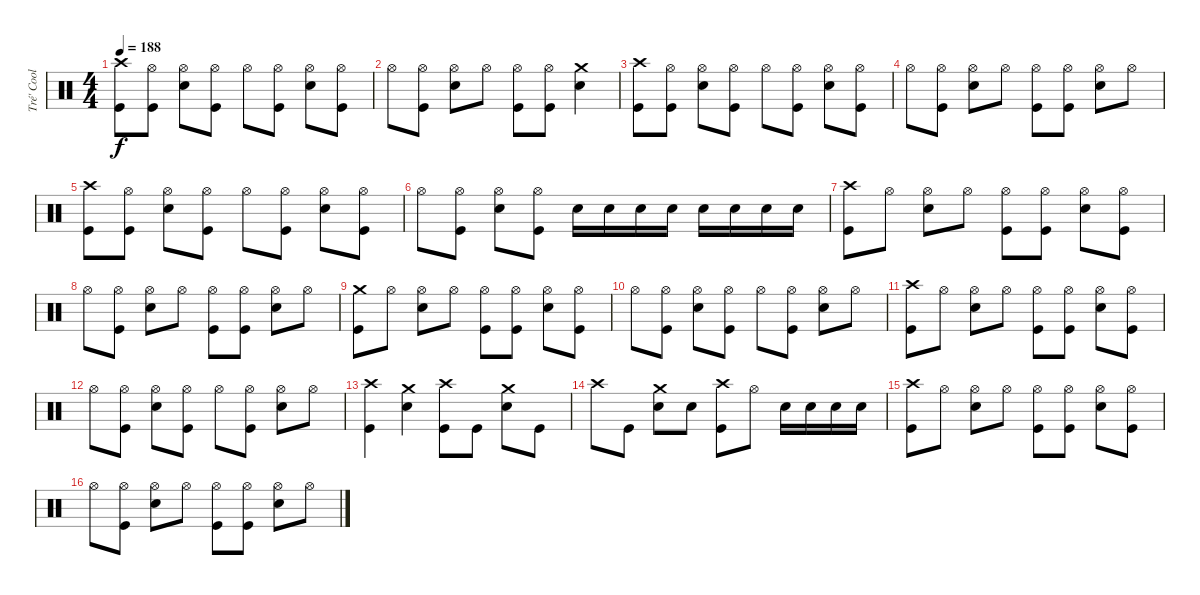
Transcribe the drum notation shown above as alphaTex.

\track ("Tré' Cool" "Tré' Cool") {instrument percussion}
\staff {score}
\articulation defaults
\ts (4 4)
\tempo 188
\clef neutral
\ks c
("Crash high (hit)" "Kick (hit)").8{dy f} ("Hi-Hat (open)" "Kick (hit)").8 ("Hi-Hat (open)" "Electric Snare (hit)").8 ("Hi-Hat (open)" "Kick (hit)").8 "Hi-Hat (open)".8 ("Hi-Hat (open)" "Kick (hit)").8 ("Hi-Hat (open)" "Electric Snare (hit)").8 ("Hi-Hat (open)" "Kick (hit)").8 |
"Hi-Hat (open)".8 ("Hi-Hat (open)" "Kick (hit)").8 ("Hi-Hat (open)" "Electric Snare (hit)").8 "Hi-Hat (open)".8 ("Hi-Hat (open)" "Kick (hit)").8 ("Hi-Hat (open)" "Kick (hit)").8 ("Crash medium (hit)" "Electric Snare (hit)").4 |
("Crash high (hit)" "Kick (hit)").8 ("Hi-Hat (open)" "Kick (hit)").8 ("Hi-Hat (open)" "Electric Snare (hit)").8 ("Hi-Hat (open)" "Kick (hit)").8 "Hi-Hat (open)".8 ("Hi-Hat (open)" "Kick (hit)").8 ("Hi-Hat (open)" "Electric Snare (hit)").8 ("Hi-Hat (open)" "Kick (hit)").8 |
"Hi-Hat (open)".8 ("Hi-Hat (open)" "Kick (hit)").8 ("Hi-Hat (open)" "Electric Snare (hit)").8 "Hi-Hat (open)".8 ("Hi-Hat (open)" "Kick (hit)").8 ("Hi-Hat (open)" "Kick (hit)").8 ("Hi-Hat (open)" "Electric Snare (hit)").8 "Hi-Hat (open)".8 |
("Crash high (hit)" "Kick (hit)").8 ("Hi-Hat (open)" "Kick (hit)").8 ("Hi-Hat (open)" "Electric Snare (hit)").8 ("Hi-Hat (open)" "Kick (hit)").8 "Hi-Hat (open)".8 ("Hi-Hat (open)" "Kick (hit)").8 ("Hi-Hat (open)" "Electric Snare (hit)").8 ("Hi-Hat (open)" "Kick (hit)").8 |
"Hi-Hat (open)".8 ("Hi-Hat (open)" "Kick (hit)").8 ("Hi-Hat (open)" "Electric Snare (hit)").8 ("Hi-Hat (open)" "Kick (hit)").8 "Electric Snare (hit)".16 "Electric Snare (hit)".16 "Electric Snare (hit)".16 "Electric Snare (hit)".16 "Electric Snare (hit)".16 "Electric Snare (hit)".16 "Electric Snare (hit)".16 "Electric Snare (hit)".16 |
("Crash high (hit)" "Kick (hit)").8 "Hi-Hat (open)".8 ("Hi-Hat (open)" "Electric Snare (hit)").8 "Hi-Hat (open)".8 ("Hi-Hat (open)" "Kick (hit)").8 ("Hi-Hat (open)" "Kick (hit)").8 ("Hi-Hat (open)" "Electric Snare (hit)").8 ("Hi-Hat (open)" "Kick (hit)").8 |
"Hi-Hat (open)".8 ("Hi-Hat (open)" "Kick (hit)").8 ("Hi-Hat (open)" "Electric Snare (hit)").8 "Hi-Hat (open)".8 ("Hi-Hat (open)" "Kick (hit)").8 ("Hi-Hat (open)" "Kick (hit)").8 ("Hi-Hat (open)" "Electric Snare (hit)").8 "Hi-Hat (open)".8 |
("Crash medium (hit)" "Kick (hit)").8 "Hi-Hat (open)".8 ("Hi-Hat (open)" "Electric Snare (hit)").8 "Hi-Hat (open)".8 ("Hi-Hat (open)" "Kick (hit)").8 ("Hi-Hat (open)" "Kick (hit)").8 ("Hi-Hat (open)" "Electric Snare (hit)").8 ("Hi-Hat (open)" "Kick (hit)").8 |
"Hi-Hat (open)".8 ("Hi-Hat (open)" "Kick (hit)").8 ("Hi-Hat (open)" "Electric Snare (hit)").8 ("Hi-Hat (open)" "Kick (hit)").8 "Hi-Hat (open)".8 ("Hi-Hat (open)" "Kick (hit)").8 ("Hi-Hat (open)" "Electric Snare (hit)").8 "Hi-Hat (open)".8 |
("Crash high (hit)" "Kick (hit)").8 "Hi-Hat (open)".8 ("Hi-Hat (open)" "Electric Snare (hit)").8 "Hi-Hat (open)".8 ("Hi-Hat (open)" "Kick (hit)").8 ("Hi-Hat (open)" "Kick (hit)").8 ("Hi-Hat (open)" "Electric Snare (hit)").8 ("Hi-Hat (open)" "Kick (hit)").8 |
"Hi-Hat (open)".8 ("Hi-Hat (open)" "Kick (hit)").8 ("Hi-Hat (open)" "Electric Snare (hit)").8 ("Hi-Hat (open)" "Kick (hit)").8 "Hi-Hat (open)".8 ("Hi-Hat (open)" "Kick (hit)").8 ("Hi-Hat (open)" "Electric Snare (hit)").8 "Hi-Hat (open)".8 |
("Crash high (hit)" "Kick (hit)").4 ("Crash medium (hit)" "Electric Snare (hit)").4 ("Crash high (hit)" "Kick (hit)").8 "Kick (hit)".8 ("Crash medium (hit)" "Electric Snare (hit)").8 "Kick (hit)".8 |
"Crash high (hit)".8 "Kick (hit)".8 ("Crash medium (hit)" "Electric Snare (hit)").8 "Electric Snare (hit)".8 ("Crash high (hit)" "Kick (hit)").8 "Hi-Hat (open)".8 "Electric Snare (hit)".16 "Electric Snare (hit)".16 "Electric Snare (hit)".16 "Electric Snare (hit)".16 |
("Crash high (hit)" "Kick (hit)").8 "Hi-Hat (open)".8 ("Hi-Hat (open)" "Electric Snare (hit)").8 "Hi-Hat (open)".8 ("Hi-Hat (open)" "Kick (hit)").8 ("Hi-Hat (open)" "Kick (hit)").8 ("Hi-Hat (open)" "Electric Snare (hit)").8 ("Hi-Hat (open)" "Kick (hit)").8 |
"Hi-Hat (open)".8 ("Hi-Hat (open)" "Kick (hit)").8 ("Hi-Hat (open)" "Electric Snare (hit)").8 "Hi-Hat (open)".8 ("Hi-Hat (open)" "Kick (hit)").8 ("Hi-Hat (open)" "Kick (hit)").8 ("Hi-Hat (open)" "Electric Snare (hit)").8 "Hi-Hat (open)".8
